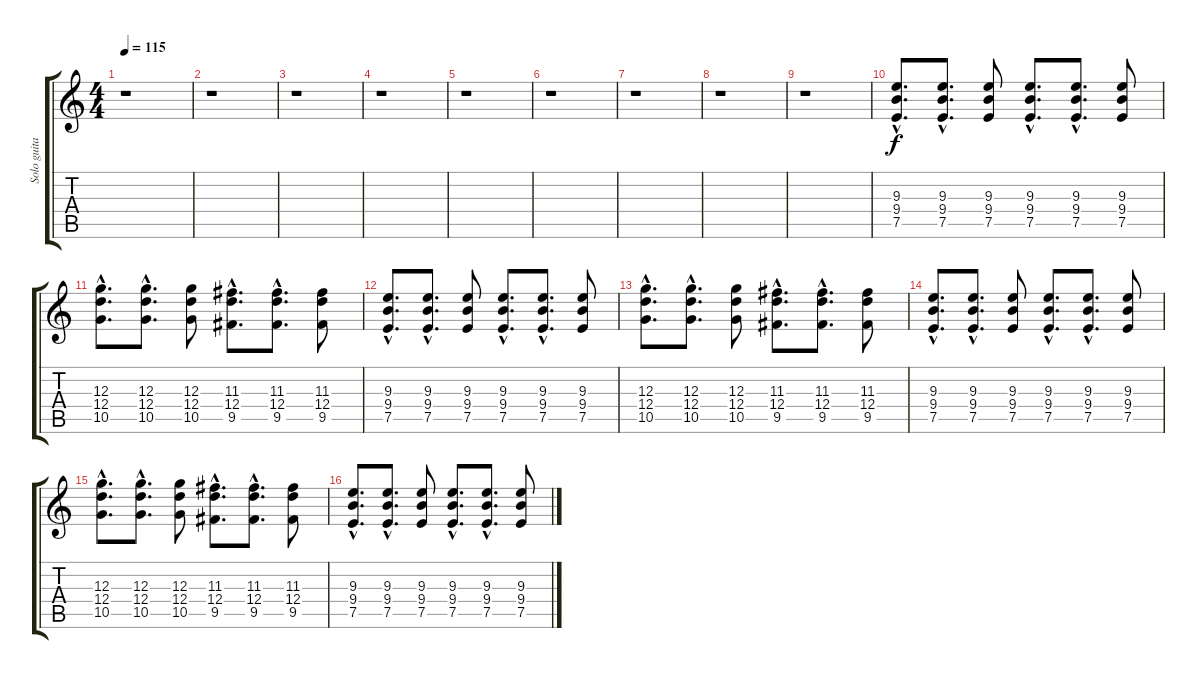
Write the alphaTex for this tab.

\track ("Solo guitar" "Solo guita") {instrument overdrivenguitar}
\staff {score tabs}
\tuning (E4 B3 G3 D3 A2 D2) {hide}
\ts (4 4)
\tempo 115
\clef g2
\ks c
r.1{dy f} |
r.1 |
r.1 |
r.1 |
r.1 |
r.1 |
r.1 |
r.1 |
r.1 |
(9.3{hac} 9.4{hac} 7.5{hac}).8{d} (9.3{hac} 9.4{hac} 7.5{hac}).8{d} (9.3 9.4 7.5).8 (9.3{hac} 9.4{hac} 7.5{hac}).8{d} (9.3{hac} 9.4{hac} 7.5{hac}).8{d} (9.3 9.4 7.5).8 |
(12.3{hac} 12.4{hac} 10.5{hac}).8{d} (12.3{hac} 12.4{hac} 10.5{hac}).8{d} (12.3 12.4 10.5).8 (11.3{hac} 12.4{hac} 9.5{hac}).8{d} (11.3{hac} 12.4{hac} 9.5{hac}).8{d} (11.3 12.4 9.5).8 |
(9.3{hac} 9.4{hac} 7.5{hac}).8{d} (9.3{hac} 9.4{hac} 7.5{hac}).8{d} (9.3 9.4 7.5).8 (9.3{hac} 9.4{hac} 7.5{hac}).8{d} (9.3{hac} 9.4{hac} 7.5{hac}).8{d} (9.3 9.4 7.5).8 |
(12.3{hac} 12.4{hac} 10.5{hac}).8{d} (12.3{hac} 12.4{hac} 10.5{hac}).8{d} (12.3 12.4 10.5).8 (11.3{hac} 12.4{hac} 9.5{hac}).8{d} (11.3{hac} 12.4{hac} 9.5{hac}).8{d} (11.3 12.4 9.5).8 |
(9.3{hac} 9.4{hac} 7.5{hac}).8{d} (9.3{hac} 9.4{hac} 7.5{hac}).8{d} (9.3 9.4 7.5).8 (9.3{hac} 9.4{hac} 7.5{hac}).8{d} (9.3{hac} 9.4{hac} 7.5{hac}).8{d} (9.3 9.4 7.5).8 |
(12.3{hac} 12.4{hac} 10.5{hac}).8{d} (12.3{hac} 12.4{hac} 10.5{hac}).8{d} (12.3 12.4 10.5).8 (11.3{hac} 12.4{hac} 9.5{hac}).8{d} (11.3{hac} 12.4{hac} 9.5{hac}).8{d} (11.3 12.4 9.5).8 |
(9.3{hac} 9.4{hac} 7.5{hac}).8{d} (9.3{hac} 9.4{hac} 7.5{hac}).8{d} (9.3 9.4 7.5).8 (9.3{hac} 9.4{hac} 7.5{hac}).8{d} (9.3{hac} 9.4{hac} 7.5{hac}).8{d} (9.3 9.4 7.5).8
